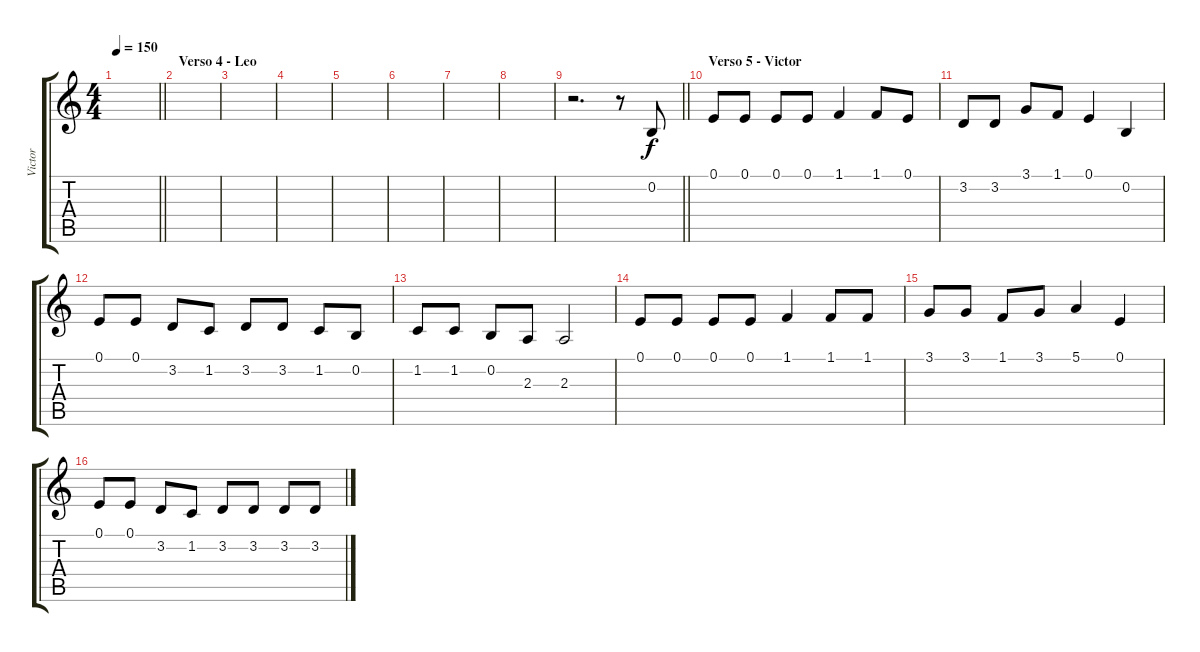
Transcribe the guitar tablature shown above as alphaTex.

\track ("Victor" "Victor") {instrument lead6voice}
\staff {score tabs}
\tuning (E4 B3 G3 D3 A2 E2) {hide}
\ts (4 4)
\tempo 150
\clef g2
\barLineRight lightlight
\ks c
|
\section ("" "Verso 4 - Leo")
|
|
|
|
|
|
|
\barLineRight lightlight
r.2{d} r.8 0.2.8 |
\section ("" "Verso 5 - Victor")
0.1.8 0.1.8 0.1.8 0.1.8 1.1.4 1.1.8 0.1.8 |
3.2.8 3.2.8 3.1.8 1.1.8 0.1.4 0.2.4 |
0.1.8 0.1.8 3.2.8 1.2.8 3.2.8 3.2.8 1.2.8 0.2.8 |
1.2.8 1.2.8 0.2.8 2.3.8 2.3.2 |
0.1.8 0.1.8 0.1.8 0.1.8 1.1.4 1.1.8 1.1.8 |
3.1.8 3.1.8 1.1.8 3.1.8 5.1.4 0.1.4 |
0.1.8 0.1.8 3.2.8 1.2.8 3.2.8 3.2.8 3.2.8 3.2.8
